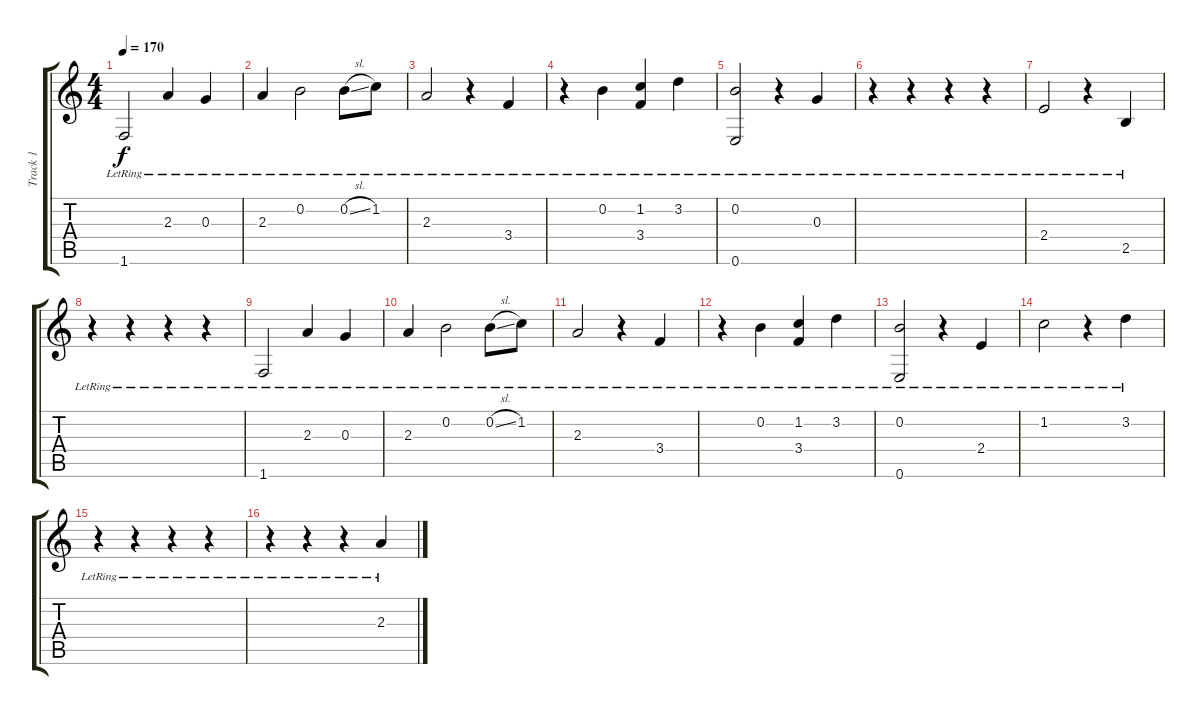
\track ("Track 1" "Track 1") {instrument acousticguitarsteel}
\staff {score tabs}
\tuning (E4 B3 G3 D3 A2 E2) {hide}
\ts (4 4)
\tempo 170
\clef g2
\ks c
1.6{lr}.2{dy f} 2.3{lr}.4 0.3{lr}.4 |
2.3{lr}.4 0.2{lr}.2 0.2{sl lr}.8 1.2{lr}.8 |
2.3{lr}.2 r.4 3.4{lr}.4 |
r.4 0.2{lr}.4 (1.2{lr} 3.4{lr}).4 3.2{lr}.4 |
(0.2{lr} 0.6{lr}).2 r.4 0.3{lr}.4 |
r.4 r.4 r.4 r.4 |
2.4{lr}.2 r.4 2.5{lr}.4 |
r.4 r.4 r.4 r.4 |
1.6{lr}.2 2.3{lr}.4 0.3{lr}.4 |
2.3{lr}.4 0.2{lr}.2 0.2{sl lr}.8 1.2{lr}.8 |
2.3{lr}.2 r.4 3.4{lr}.4 |
r.4 0.2{lr}.4 (1.2{lr} 3.4{lr}).4 3.2{lr}.4 |
(0.2{lr} 0.6{lr}).2 r.4 2.4{lr}.4 |
1.2{lr}.2 r.4 3.2{lr}.4 |
r.4 r.4 r.4 r.4 |
r.4 r.4 r.4 2.3{lr}.4
